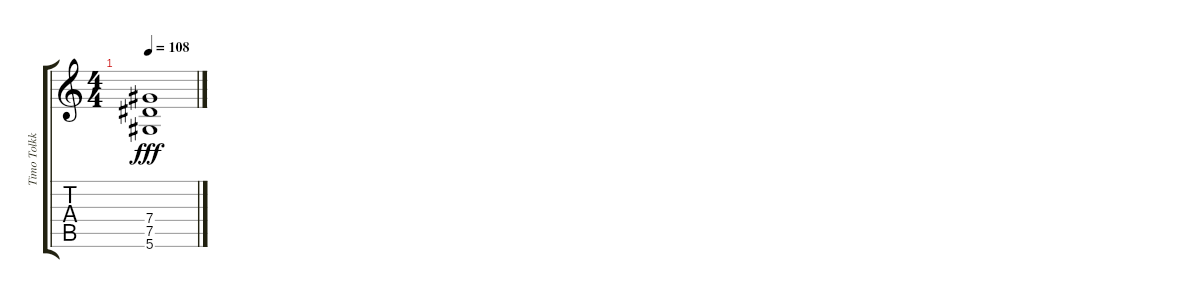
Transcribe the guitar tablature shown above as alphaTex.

\track ("Timo Tolkki : Doubling" "Timo Tolkk") {instrument distortionguitar}
\staff {score tabs}
\tuning (Eb4 Bb3 Gb3 Db3 Ab2 Eb2) {hide}
\ts (4 4)
\tempo 108
\clef g2
\ks c
(7.4 7.5 5.6).1{dy fff}
